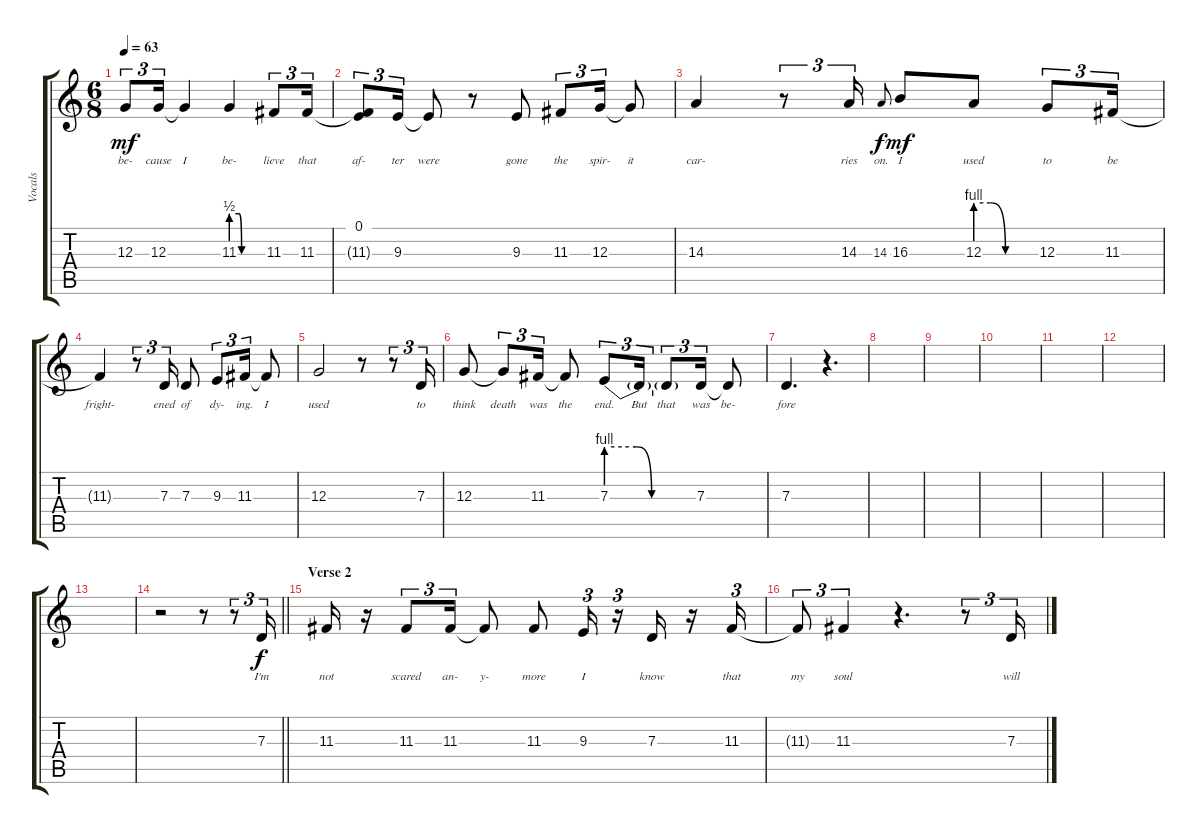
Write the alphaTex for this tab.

\track ("Vocals" "Vocals") {instrument frenchhorn}
\staff {score tabs}
\tuning (E4 B3 G3 D3 A2 E2) {hide}
\ts (6 8)
\tempo 63
\clef g2
\ks c
12.3.8{tu (3 2) lyrics (0 "be-") lyrics (1 "") lyrics (2 "") lyrics (3 "") lyrics (4 "") dy mf} 12.3.16{tu (3 2) lyrics (0 "cause") lyrics (1 "") lyrics (2 "") lyrics (3 "") lyrics (4 "")} 12.3{t}.4{lyrics (0 "I") lyrics (1 "") lyrics (2 "") lyrics (3 "") lyrics (4 "")} 11.3{be (custom 0 2 15 2 20 0 30 0 60 0)}.4{lyrics (0 "be-") lyrics (1 "") lyrics (2 "") lyrics (3 "") lyrics (4 "")} 11.3.8{tu (3 2) lyrics (0 "lieve") lyrics (1 "") lyrics (2 "") lyrics (3 "") lyrics (4 "")} 11.3.16{tu (3 2) lyrics (0 "that") lyrics (1 "") lyrics (2 "") lyrics (3 "") lyrics (4 "")} |
(0.1 11.3{t}).8{tu (3 2) lyrics (0 "af-") lyrics (1 "") lyrics (2 "") lyrics (3 "") lyrics (4 "")} 9.3.16{tu (3 2) lyrics (0 "ter") lyrics (1 "") lyrics (2 "") lyrics (3 "") lyrics (4 "")} 9.3{t}.8{lyrics (0 "were") lyrics (1 "") lyrics (2 "") lyrics (3 "") lyrics (4 "")} r.8 9.3.8{lyrics (0 "gone") lyrics (1 "") lyrics (2 "") lyrics (3 "") lyrics (4 "")} 11.3.8{tu (3 2) lyrics (0 "the") lyrics (1 "") lyrics (2 "") lyrics (3 "") lyrics (4 "")} 12.3.16{tu (3 2) lyrics (0 "spir-") lyrics (1 "") lyrics (2 "") lyrics (3 "") lyrics (4 "")} 12.3{t}.8{lyrics (0 "it") lyrics (1 "") lyrics (2 "") lyrics (3 "") lyrics (4 "")} |
14.3.4{lyrics (0 "car-") lyrics (1 "") lyrics (2 "") lyrics (3 "") lyrics (4 "")} r.8{tu (3 2)} 14.3.16{tu (3 2) lyrics (0 "ries") lyrics (1 "") lyrics (2 "") lyrics (3 "") lyrics (4 "")} 14.3.8{lyrics (0 "on.") lyrics (1 "") lyrics (2 "") lyrics (3 "") lyrics (4 "") gr onbeat dy f} 16.3.8{lyrics (0 "I") lyrics (1 "") lyrics (2 "") lyrics (3 "") lyrics (4 "") dy mf} 12.3{be (custom 0 4 15 4 30 0 60 0)}.8{lyrics (0 "used") lyrics (1 "") lyrics (2 "") lyrics (3 "") lyrics (4 "")} 12.3.8{tu (3 2) lyrics (0 "to") lyrics (1 "") lyrics (2 "") lyrics (3 "") lyrics (4 "")} 11.3.16{tu (3 2) lyrics (0 "be") lyrics (1 "") lyrics (2 "") lyrics (3 "") lyrics (4 "")} |
11.3{t}.4{lyrics (0 "fright-") lyrics (1 "") lyrics (2 "") lyrics (3 "") lyrics (4 "")} r.8{tu (3 2)} 7.3.16{tu (3 2) lyrics (0 "ened") lyrics (1 "") lyrics (2 "") lyrics (3 "") lyrics (4 "")} 7.3.8{lyrics (0 "of") lyrics (1 "") lyrics (2 "") lyrics (3 "") lyrics (4 "")} 9.3.8{tu (3 2) lyrics (0 "dy-") lyrics (1 "") lyrics (2 "") lyrics (3 "") lyrics (4 "")} 11.3.16{tu (3 2) lyrics (0 "ing.") lyrics (1 "") lyrics (2 "") lyrics (3 "") lyrics (4 "")} 11.3{t}.8{lyrics (0 "I") lyrics (1 "") lyrics (2 "") lyrics (3 "") lyrics (4 "")} |
12.3.2{lyrics (0 "used") lyrics (1 "") lyrics (2 "") lyrics (3 "") lyrics (4 "")} r.8 r.8{tu (3 2)} 7.3.16{tu (3 2) lyrics (0 "to") lyrics (1 "") lyrics (2 "") lyrics (3 "") lyrics (4 "")} |
12.3.8{lyrics (0 "think") lyrics (1 "") lyrics (2 "") lyrics (3 "") lyrics (4 "")} 12.3{t}.8{tu (3 2) lyrics (0 "death") lyrics (1 "") lyrics (2 "") lyrics (3 "") lyrics (4 "")} 11.3.16{tu (3 2) lyrics (0 "was") lyrics (1 "") lyrics (2 "") lyrics (3 "") lyrics (4 "")} 11.3{t}.8{lyrics (0 "the") lyrics (1 "") lyrics (2 "") lyrics (3 "") lyrics (4 "")} 7.3{be (custom 0 4 15 4 20 4 30 0 60 0)}.8{tu (3 2) lyrics (0 "end.") lyrics (1 "") lyrics (2 "") lyrics (3 "") lyrics (4 "")} 7.3{t}.16{tu (3 2) lyrics (0 "But") lyrics (1 "") lyrics (2 "") lyrics (3 "") lyrics (4 "")} 7.3{t}.8{tu (3 2) lyrics (0 "that") lyrics (1 "") lyrics (2 "") lyrics (3 "") lyrics (4 "")} 7.3.16{tu (3 2) lyrics (0 "was") lyrics (1 "") lyrics (2 "") lyrics (3 "") lyrics (4 "")} 7.3{t}.8{lyrics (0 "be-") lyrics (1 "") lyrics (2 "") lyrics (3 "") lyrics (4 "")} |
7.3.4{d lyrics (0 "fore") lyrics (1 "") lyrics (2 "") lyrics (3 "") lyrics (4 "")} r.4{d} |
|
|
|
|
|
|
\barLineRight lightlight
r.2 r.8 r.8{tu (3 2)} 7.3.16{tu (3 2) lyrics (0 "I'm") lyrics (1 "") lyrics (2 "") lyrics (3 "") lyrics (4 "") dy f} |
\section ("" "Verse 2")
11.3.16{lyrics (0 "not") lyrics (1 "") lyrics (2 "") lyrics (3 "") lyrics (4 "")} r.16 11.3.8{tu (3 2) lyrics (0 "scared") lyrics (1 "") lyrics (2 "") lyrics (3 "") lyrics (4 "")} 11.3.16{tu (3 2) lyrics (0 "an-") lyrics (1 "") lyrics (2 "") lyrics (3 "") lyrics (4 "")} 11.3{t}.8{lyrics (0 "y-") lyrics (1 "") lyrics (2 "") lyrics (3 "") lyrics (4 "")} 11.3.8{lyrics (0 "more") lyrics (1 "") lyrics (2 "") lyrics (3 "") lyrics (4 "")} 9.3.16{tu (3 2) lyrics (0 "I") lyrics (1 "") lyrics (2 "") lyrics (3 "") lyrics (4 "")} r.16{tu (3 2)} 7.3.16{lyrics (0 "know") lyrics (1 "") lyrics (2 "") lyrics (3 "") lyrics (4 "")} r.16 11.3.16{tu (3 2) lyrics (0 "that") lyrics (1 "") lyrics (2 "") lyrics (3 "") lyrics (4 "")} |
11.3{t}.8{tu (3 2) lyrics (0 "my") lyrics (1 "") lyrics (2 "") lyrics (3 "") lyrics (4 "")} 11.3.4{tu (3 2) lyrics (0 "soul") lyrics (1 "") lyrics (2 "") lyrics (3 "") lyrics (4 "")} r.4{d} r.8{tu (3 2)} 7.3.16{tu (3 2) lyrics (0 "will") lyrics (1 "") lyrics (2 "") lyrics (3 "") lyrics (4 "")}
